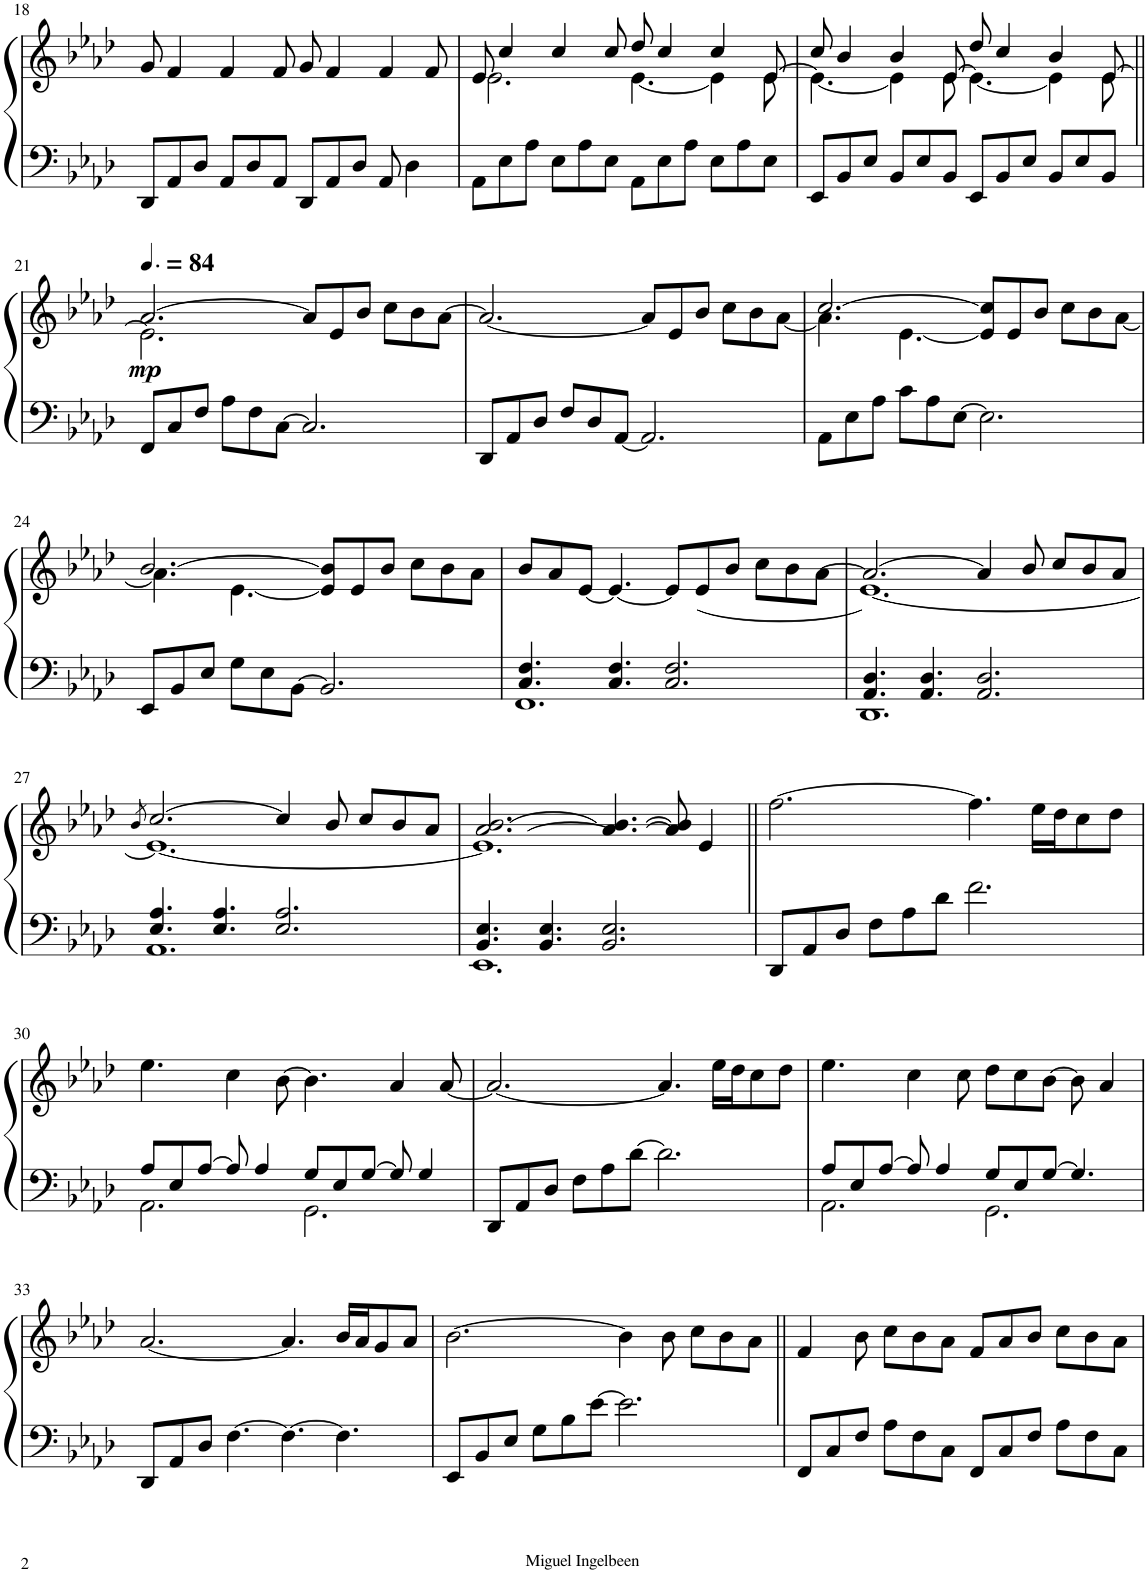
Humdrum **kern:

**kern	**kern	**dynam
*part1	*part1	*part1
*staff2	*staff1	*staff1/2
*I"Piano	*	*
*I'Pno.	*	*
!!LO:PB:g=z
*clefF4	*clefG2	*
*k[b-e-a-d-]	*k[b-e-a-d-]	*
*M12/8	*M12/8	*
=18	=18	=18
8DD-/L	8g/	.
8AA-/	4f/	.
8D-/J	.	.
8AA-/L	4f/	.
8D-/	.	.
8AA-/J	8f/	.
8DD-/L	8g/	.
8AA-/	4f/	.
8D-/J	.	.
8AA-/	4f/	.
4D-\	.	.
.	8f/	.
=19	=19	=19
*	*^	*
8AA-\L	8e-/	2.e-\	.
8E-\	4cc/	.	.
8A-\J	.	.	.
8E-\L	4cc/	.	.
8A-\	.	.	.
8E-\J	8cc/	.	.
8AA-\L	8dd-/	[4.e-\	.
8E-\	4cc/	.	.
8A-\J	.	.	.
8E-\L	4cc/	4e-\]	.
8A-\	.	.	.
8E-\J	[8e-/	8e-\	.
=20	=20	=20	=20
8EE-/L	8cc/	4.e-\_	.
8BB-/	4b-/	.	.
8E-/J	.	.	.
8BB-/L	4b-/	4e-\]	.
8E-/	.	.	.
8BB-/J	[8e-/	8e-\	.
8EE-/L	8dd-/	4.e-\_	.
8BB-/	4cc/	.	.
8E-/J	.	.	.
8BB-/L	4b-/	4e-\]	.
8E-/	.	.	.
8BB-/J	[8e-/	8e-\	.
!!LO:LB:g=z	!!
=21||	=21||	=21||	=21||
*	*MM126	*	*
!	!	!	!LO:DY:b
8FF/L	[2.a-/	2.e-\]	mp
8C/	.	.	.
8F/J	.	.	.
8A-\L	.	.	.
8F\	.	.	.
[8C\J	.	.	.
2.C/]	8a-/L]	2.ryy	.
.	8e-/	.	.
.	8b-/J	.	.
.	8cc\L	.	.
.	8b-\	.	.
.	[8a-\J	.	.
*	*v	*v	*
=22	=22	=22
8DD-/L	2.a-/_	.
8AA-/	.	.
8D-/J	.	.
8F/L	.	.
8D-/	.	.
[8AA-/J	.	.
2.AA-/]	8a-/L]	.
.	8e-/	.
.	8b-/J	.
.	8cc\L	.
.	8b-\	.
.	[8a-\J	.
=23	=23	=23
*	*^	*
8AA-\L	[2.cc/	4.a-\]	.
8E-\	.	.	.
8A-\J	.	.	.
8c\L	.	[4.e-\	.
8A-\	.	.	.
[8E-\J	.	.	.
2.E-\]	8e-/] 8cc/]L	2.ryy	.
.	8e-/	.	.
.	8b-/J	.	.
.	8cc\L	.	.
.	8b-\	.	.
.	[8a-\J	.	.
!!LO:LB:g=z	!!
=24	=24	=24	=24
8EE-/L	[2.b-/	4.a-\]	.
8BB-/	.	.	.
8E-/J	.	.	.
8G\L	.	[4.e-\	.
8E-\	.	.	.
[8BB-\J	.	.	.
2.BB-/]	8e-/] 8b-/]L	2.ryy	.
.	8e-/	.	.
.	8b-/J	.	.
.	8cc\L	.	.
.	8b-\	.	.
.	8a-\J	.	.
*	*v	*v	*
=25	=25	=25
*^	*	*
4.C/ 4.F/	1.FF	8b-/L	.
.	.	8a-/	.
.	.	[8e-/J	.
4.C/ 4.F/	.	4.e-/_	.
2.C/ 2.F/	.	8e-/L]	.
.	.	[8e-/	.
.	.	8b-/J	.
.	.	8cc\L	.
.	.	8b-\	.
.	.	[8a-\J	.
=26	=26	=26	=26
*	*	*^	*
4.AA-/ 4.D-/	1.DD-	2.a-/_	1.e-_	.
4.AA-/ 4.D-/	.	.	.	.
2.AA-/ 2.D-/	.	4a-/]	.	.
.	.	8b-/	.	.
.	.	8cc/L	.	.
.	.	8b-/	.	.
.	.	8a-/J	.	.
!!LO:LB:g=z	!!
=27	=27	=27	=27	=27
.	.	8qb-/	.	.
4.E-/ 4.A-/	1.AA-	[2.cc/	1.e-_	.
4.E-/ 4.A-/	.	.	.	.
2.E-/ 2.A-/	.	4cc/]	.	.
.	.	8b-/	.	.
.	.	8cc/L	.	.
.	.	8b-/	.	.
.	.	8a-/J	.	.
=28	=28	=28	=28	=28
4.BB-/ 4.E-/	1.EE-	[2.a-/ [2.b-/	1.e-]	.
4.BB-/ 4.E-/	.	.	.	.
2.BB-/ 2.E-/	.	4.a-/_ 4.b-/_	.	.
.	.	8a-/] 8b-/]	.	.
.	.	4e-/	.	.
*v	*v	*	*	*
*	*v	*v	*
=29||	=29||	=29||
8DD-/L	[2.ff\	.
8AA-/	.	.
8D-/J	.	.
8F\L	.	.
8A-\	.	.
8d-\J	.	.
2.f\	4.ff\]	.
.	16ee-\LL	.
.	16dd-\J	.
.	8cc\	.
.	8dd-\J	.
!!LO:LB:g=z
=30	=30	=30
*^	*	*
8A-/L	2.AA-\	4.ee-\	.
8E-/	.	.	.
[8A-/J	.	.	.
8A-/]	.	4cc\	.
4A-/	.	.	.
.	.	[8b-\	.
8G/L	2.GG\	4.b-\]	.
8E-/	.	.	.
[8G/J	.	.	.
8G/]	.	4a-/	.
4G/	.	.	.
.	.	[8a-/	.
*v	*v	*	*
=31	=31	=31
8DD-/L	2.a-/_	.
8AA-/	.	.
8D-/J	.	.
8F\L	.	.
8A-\	.	.
[8d-\J	.	.
2.d-\]	4.a-/]	.
.	16ee-\LL	.
.	16dd-\J	.
.	8cc\	.
.	8dd-\J	.
=32	=32	=32
*^	*	*
8A-/L	2.AA-\	4.ee-\	.
8E-/	.	.	.
[8A-/J	.	.	.
8A-/]	.	4cc\	.
4A-/	.	.	.
.	.	8cc\	.
8G/L	2.GG\	8dd-\L	.
8E-/	.	8cc\	.
[8G/J	.	[8b-\J	.
4.G/]	.	8b-\]	.
.	.	4a-/	.
*v	*v	*	*
!!LO:LB:g=z
=33	=33	=33
8DD-/L	[2.a-/	.
8AA-/	.	.
8D-/J	.	.
[4.F\	.	.
4.F\_	4.a-/]	.
4.F\]	16b-/LL	.
.	16a-/J	.
.	8g/	.
.	8a-/J	.
=34	=34	=34
8EE-/L	[2.b-\	.
8BB-/	.	.
8E-/J	.	.
8G\L	.	.
8B-\	.	.
[8e-\J	.	.
2.e-\]	4b-\]	.
.	8b-\	.
.	8cc\L	.
.	8b-\	.
.	8a-\J	.
=35||	=35||	=35||
8FF/L	4f/	.
8C/	.	.
8F/J	8b-\	.
8A-\L	8cc\L	.
8F\	8b-\	.
8C\J	8a-\J	.
8FF/L	8f/L	.
8C/	8a-/	.
8F/J	8b-/J	.
8A-\L	8cc\L	.
8F\	8b-\	.
8C\J	8a-\J	.
=	=	=
*-	*-	*-
